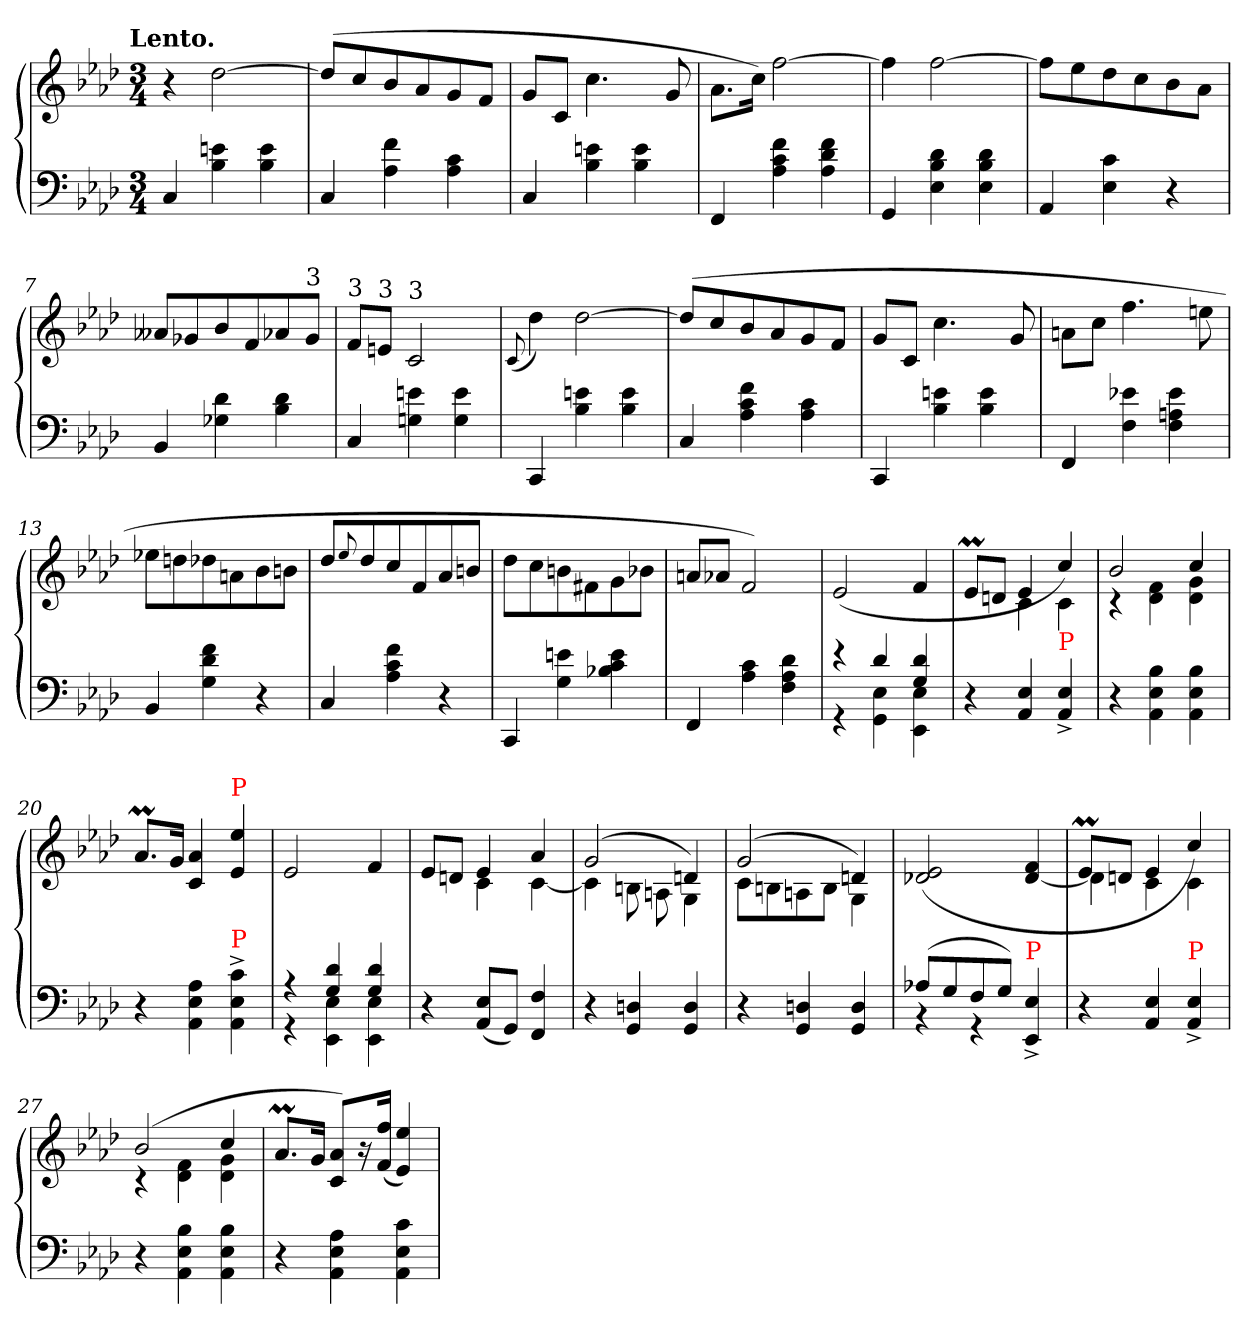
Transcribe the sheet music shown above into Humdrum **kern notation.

**kern	**kern
*part1	*part1
*staff2	*staff1
*clefF4	*clefG2
*k[b-e-a-d-]	*k[b-e-a-d-]
*f:	*f:
!!LO:TX:omd:t=Lento.
*M3/4	*M3/4
*MM50	*MM50
=1	=1
4C	4r
4en 4B-	[2dd-
4e 4B-	.
=2	=2
4C	(8dd-L]
.	8cc
4f 4A-	8b-
.	8a-
4c 4A-	8g
.	8fJ
=3	=3
4C	8gL
.	8cJ
4en 4B-	4.cc
4e 4B-	.
.	8g
=4	=4
4FF	8.a-L
.	16ccJk)
4f 4c 4A-	[2ff
4f 4d- 4A-	.
=5	=5
4GG	4ff]
4d- 4B- 4E-	[2ff
4d- 4B- 4E-	.
=6	=6
4AA-	8ffL]
.	8ee-
4c 4E-	8dd-
.	8cc
4r	8b-
.	8a-J
=7	=7
4BB-	8a--XL
.	8g-X
4d- 4G-X	8b-
.	8f
4d- 4B-	8a-X
!	!LO:TX:a:t=3
.	8g-J
=8	=8
!	!LO:TX:a:t=3
4C	8fL
!	!LO:TX:a:t=3
.	8enJ
!	!LO:TX:a:t=3
4en 4Gn	2c
4e 4G	.
=9	=9
.	(8qqc/
4CC	4dd-)
4en 4B-	[2dd-
4e 4B-	.
=10	=10
4C	(>8dd-L]
.	8cc
4f 4c 4A-	8b-
.	8a-
4c 4A-	8g
.	8fJ
=11	=11
4CC	8gL
.	8cJ
4en 4B-	4.cc
4e 4B-	.
.	8g
=12	=12
4FF	8anL
.	8ccJ
4e-X 4F	4.ff
4e- 4An 4F	.
.	8een
=13	=13
4BB-	8ee-XL
.	8ddn
4f 4d- 4G	8dd-X
.	8an
4r	8b-
.	8bnJ
=14	=14
4C	8dd-L
.	8qqee-/
.	8dd-
4f 4c 4A-	8cc
.	8f
4r	8a-
.	8bnJ
=15	=15
4CC	8dd-\L
.	8cc
4en 4G	8bn
.	8f#X
4e 4c 4B-X	8g
.	8b-XJ
=16	=16
4FF	8anL
.	8a-XJ
4c 4A-	2f)
4d- 4A- 4F	.
=17	=17
*^	*
4r	4r	(>2e-
4d-	4E- 4GG	.
4d- 4G	4E- 4EE-	4f
*v	*v	*
=18	=18
*	*^
4r	8e-ML	4ryy
.	8dnJ	.
4E- 4AA-	4e-	4c
!LO:TX:a:color=red:t=P	!	!
4E-^> 4AA-^>	4cc)	4c
=19	=19	=19
4r	2b-	4rc
4B- 4E- 4AA-	.	4f 4d-
4B- 4E- 4AA-	4cc	4g 4d-
*	*v	*v
=20	=20
4r	8.a-ML
.	16gJk
4A- 4E- 4AA-	4a- 4c
!	!LO:TX:a:color=red:t=P
!LO:TX:a:color=red:t=P	!
4c^ 4E-^ 4AA-^	4ee- 4e-
=21	=21
*^	*
4r	4r	2e-
4d- 4G	4E- 4EE-	.
4d- 4G	4E- 4EE-	4f
*v	*v	*
=22	=22
*	*^
4r	8e-L	4ryy
.	8dnJ	.
(8E- 8AA-L	4e-	4c
8GGJ)	.	.
4F 4FF	4a-	[4c
=23	=23	=23
4r	(2g	4c]
4Dn 4GG	.	8Bn
.	.	8An
4D 4GG	4dn)	4G
=24	=24	=24
4r	(2g	8cL
.	.	8Bn
4Dn 4GG	.	8An
.	.	8BJ
4D 4GG	4dn)	4G
*	*v	*v
=25	=25
*^	*
(<8A-XL	4rBB	(>2e- 2d-X
8G	.	.
8F	4rGG	.
8GJ)	.	.
!LO:TX:a:color=red:t=P	!	!
4ryy	4E-^> 4EE-^>	4f [4d-
*v	*v	*
=26	=26
*	*^
4r	8e-ML	4d-]
.	8dnJ	.
4E- 4AA-	4e-	4c
!LO:TX:a:color=red:t=P	!	!
4E-^> 4AA-^>	4cc)	4c
=27	=27	=27
4r	(2b-	4rc
4B- 4E- 4AA-	.	4f 4d-
4B- 4E- 4AA-	4cc	4g 4d-
*	*v	*v
=28	=28
4r	8.a-ML
.	16gJk
4A- 4E- 4AA-	8a-/ 8c/L)
.	16r
.	(>16ff 16fJk
4c 4E- 4AA-	4ee- 4e-)
=	=
*-	*-
